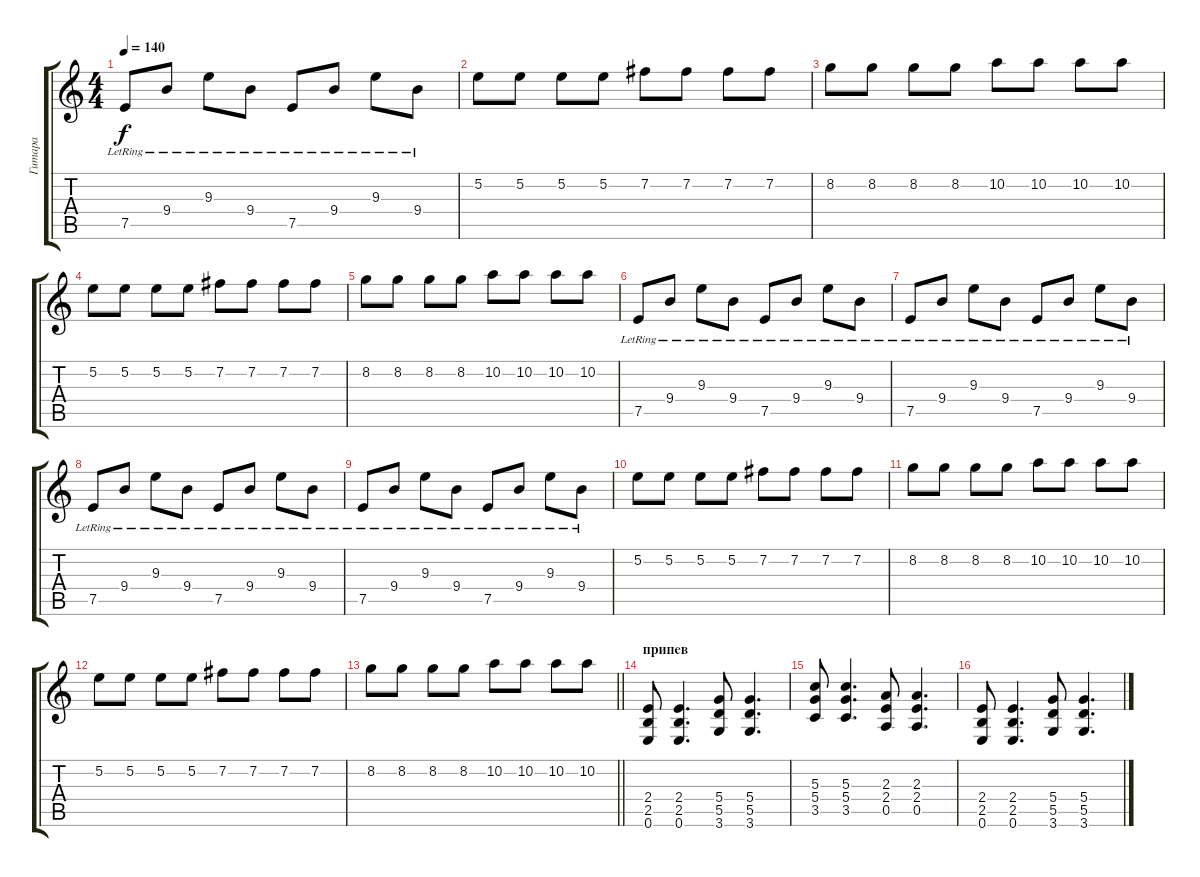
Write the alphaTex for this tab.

\track ("Гитара" "Гитара") {instrument distortionguitar}
\staff {score tabs}
\tuning (E4 B3 G3 D3 A2 E2) {hide}
\ts (4 4)
\tempo 140
\clef g2
\ks c
7.5{lr}.8{dy f} 9.4{lr}.8 9.3{lr}.8 9.4{lr}.8 7.5{lr}.8 9.4{lr}.8 9.3{lr}.8 9.4{lr}.8 |
5.2.8{balance 16 instrument distortionguitar} 5.2.8 5.2.8 5.2.8 7.2.8 7.2.8 7.2.8 7.2.8 |
8.2.8 8.2.8 8.2.8 8.2.8 10.2.8 10.2.8 10.2.8 10.2.8 |
5.2.8 5.2.8 5.2.8 5.2.8 7.2.8 7.2.8 7.2.8 7.2.8 |
8.2.8 8.2.8 8.2.8 8.2.8 10.2.8 10.2.8 10.2.8 10.2.8 |
7.5{lr}.8{balance 8 instrument distortionguitar} 9.4{lr}.8 9.3{lr}.8 9.4{lr}.8 7.5{lr}.8 9.4{lr}.8 9.3{lr}.8 9.4{lr}.8 |
7.5{lr}.8 9.4{lr}.8 9.3{lr}.8 9.4{lr}.8 7.5{lr}.8 9.4{lr}.8 9.3{lr}.8 9.4{lr}.8 |
7.5{lr}.8 9.4{lr}.8 9.3{lr}.8 9.4{lr}.8 7.5{lr}.8 9.4{lr}.8 9.3{lr}.8 9.4{lr}.8 |
7.5{lr}.8 9.4{lr}.8 9.3{lr}.8 9.4{lr}.8 7.5{lr}.8 9.4{lr}.8 9.3{lr}.8 9.4{lr}.8 |
5.2.8{balance 16 instrument distortionguitar} 5.2.8 5.2.8 5.2.8 7.2.8 7.2.8 7.2.8 7.2.8 |
8.2.8 8.2.8 8.2.8 8.2.8 10.2.8 10.2.8 10.2.8 10.2.8 |
5.2.8 5.2.8 5.2.8 5.2.8 7.2.8 7.2.8 7.2.8 7.2.8 |
\barLineRight lightlight
8.2.8 8.2.8 8.2.8 8.2.8 10.2.8 10.2.8 10.2.8 10.2.8 |
\section ("" "припев")
(2.4 2.5 0.6).8 (2.4 2.5 0.6).4{d} (5.4 5.5 3.6).8 (5.4 5.5 3.6).4{d} |
(5.3 5.4 3.5).8 (5.3 5.4 3.5).4{d} (2.3 2.4 0.5).8 (2.3 2.4 0.5).4{d} |
(2.4 2.5 0.6).8 (2.4 2.5 0.6).4{d} (5.4 5.5 3.6).8 (5.4 5.5 3.6).4{d}
